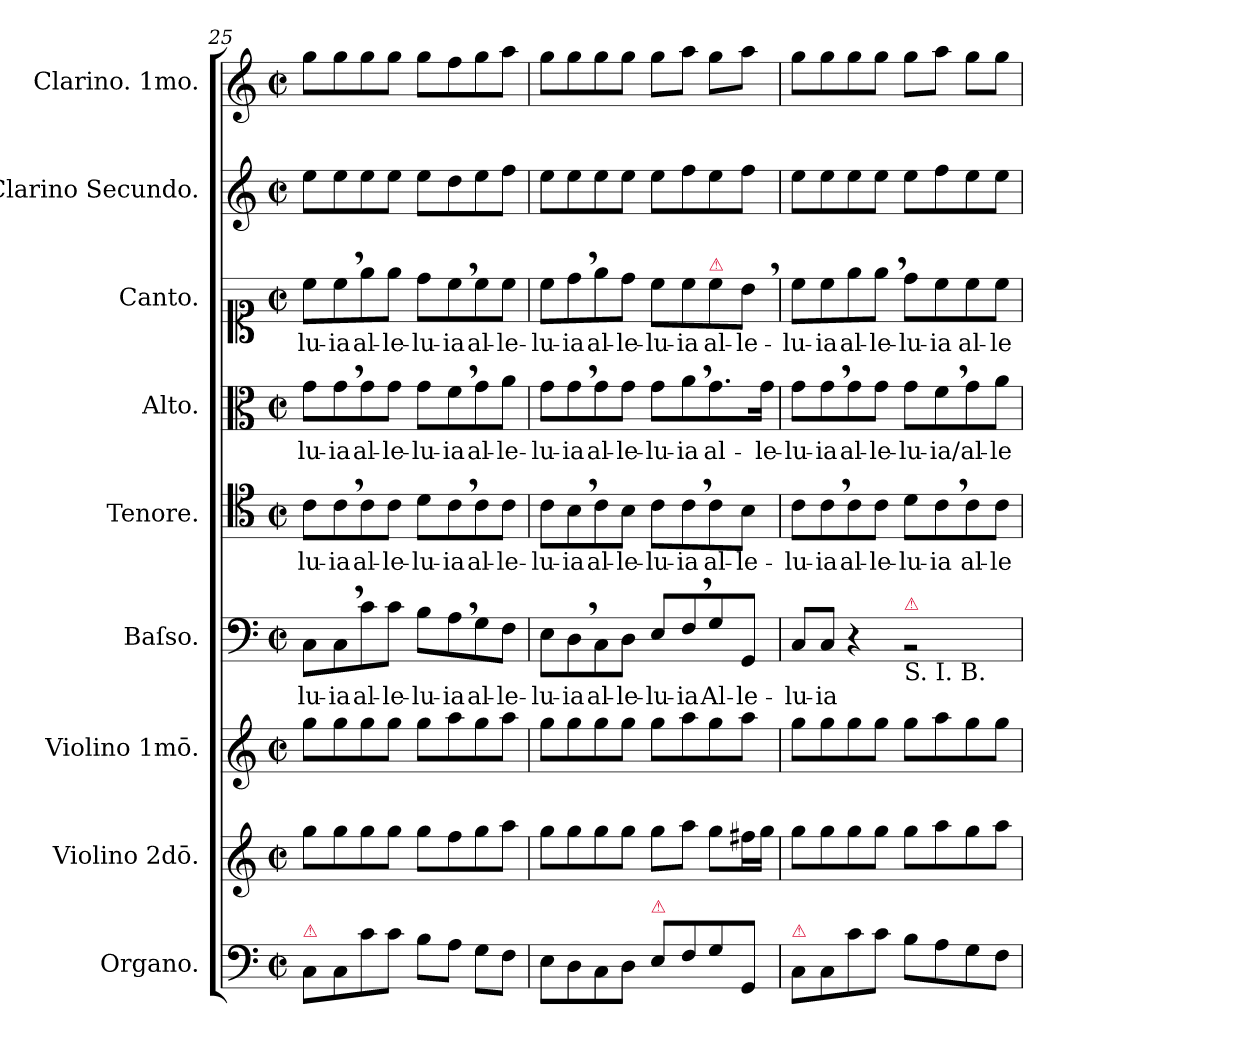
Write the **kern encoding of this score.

**kern	**kern	**kern	**kern	**text	**kern	**text	**kern	**text	**kern	**text	**kern	**kern
*part9	*part8	*part7	*part6	*part6	*part5	*part5	*part4	*part4	*part3	*part3	*part2	*part1
*staff9	*staff8	*staff7	*staff6	*staff6	*staff5	*staff5	*staff4	*staff4	*staff3	*staff3	*staff2	*staff1
*I"Organo.	*I"Violino 2dō.	*I"Violino 1mō.	*I"Baſso.	*	*I"Tenore.	*	*I"Alto.	*	*I"Canto.	*	*I"Clarino Secundo.	*I"Clarino. 1mo.
*I'org	*	*I'vl I	*I'B	*	*I'T	*	*I'A	*	*I'C	*	*	*
*clefF4	*clefG2	*clefG2	*clefF4	*	*clefC4	*	*clefC3	*	*clefC1	*	*clefG2	*clefG2
*k[]	*k[]	*k[]	*k[]	*	*k[]	*	*k[]	*	*k[]	*	*k[]	*k[]
*C:	*C:	*C:	*C:	*	*C:	*	*C:	*	*C:	*	*C:	*C:
*M2/2	*M2/2	*M2/2	*M2/2	*	*M2/2	*	*M2/2	*	*M2/2	*	*M2/2	*M2/2
*met(c|)	*met(c|)	*met(c|)	*met(c|)	*	*met(c|)	*	*met(c|)	*	*met(c|)	*	*met(c|)	*met(c|)
=25	=25	=25	=25	=25	=25	=25	=25	=25	=25	=25	=25	=25
!LO:TX:a:color=crimson:t=⚠	!	!	!	!	!	!	!	!	!	!	!	!
!	!	!	!	!LO:LY:i	!	!	!	!	!	!LO:LY:i	!	!
8C\L	8gg\L	8gg\L	8C\L	-lu-	8c\L	-lu-	8g\L	-lu-	8cc\L	-lu-	8ee\L	8gg\L
!	!	!	!	!LO:LY:i	!	!	!	!	!	!LO:LY:i	!	!
8C\	8gg\	8gg\	8C,\	-ia	8c,\	-ia	8g,\	-ia	8cc,\	-ia	8ee\	8gg\
!	!	!	!	!LO:LY:i	!	!LO:LY:i	!	!LO:LY:i	!	!	!	!
8c\	8gg\	8gg\	8c\	al-	8c\	al-	8g\	al-	8ee\	al-	8ee\	8gg\
!	!	!	!	!LO:LY:i	!	!LO:LY:i	!	!LO:LY:i	!	!	!	!
8c\J	8gg\J	8gg\J	8c\J	-le-	8c\J	-le-	8g\J	-le-	8ee\J	-le-	8ee\J	8gg\J
!	!	!	!	!LO:LY:i	!	!LO:LY:i	!	!LO:LY:i	!	!	!	!
8B\L	8gg\L	8gg\L	8B\L	-lu-	8d\L	-lu-	8g\L	-lu-	8dd\L	-lu-	8ee\L	8gg\L
!	!	!	!	!LO:LY:i	!	!LO:LY:i	!	!LO:LY:i	!	!	!	!
8A\J	8ff\	8aa\	8A,\	-ia	8c,\	-ia	8f,\	-ia	8cc,\	-ia	8dd\	8ff\
!	!	!	!	!LO:LY:i	!	!LO:LY:i	!	!LO:LY:i	!	!LO:LY:i	!	!
8G\L	8gg\	8gg\	8G\	al-	8c\	al-	8g\	al-	8cc\	al-	8ee\	8gg\
!	!	!	!	!LO:LY:i	!	!LO:LY:i	!	!LO:LY:i	!	!LO:LY:i	!	!
8F\J	8aa\J	8aa\J	8F\J	-le-	8c\J	-le-	8a\J	-le-	8cc\J	-le-	8ff\J	8aa\J
=26	=26	=26	=26	=26	=26	=26	=26	=26	=26	=26	=26	=26
!	!	!	!	!LO:LY:i	!	!LO:LY:i	!	!LO:LY:i	!	!LO:LY:i	!	!
8E\L	8gg\L	8gg\L	8E\L	-lu-	8c\L	-lu-	8g\L	-lu-	8cc\L	-lu-	8ee\L	8gg\L
!	!	!	!	!LO:LY:i	!	!LO:LY:i	!	!LO:LY:i	!	!LO:LY:i	!	!
8D\	8gg\	8gg\	8D,\	-ia	8B,\	-ia	8g,\	-ia	8dd,\	-ia	8ee\	8gg\
!	!	!	!	!	!	!	!	!	!	!LO:LY:i	!	!
8C\	8gg\	8gg\	8C\	al-	8c\	al-	8g\	al-	8ee\	al-	8ee\	8gg\
!	!	!	!	!	!	!	!	!	!	!LO:LY:i	!	!
8D\J	8gg\J	8gg\J	8D\J	-le-	8B\J	-le-	8g\J	-le-	8dd\J	-le-	8ee\J	8gg\J
!LO:TX:a:color=crimson:t=⚠	!	!	!	!	!	!	!	!	!	!	!	!
!	!	!	!	!	!	!	!	!	!	!LO:LY:i	!	!
8E/L	8gg\L	8gg\L	8E/L	-lu-	8c\L	-lu-	8g\L	-lu-	8cc\L	-lu-	8ee\L	8gg\L
!	!	!	!	!	!	!	!	!	!	!LO:LY:i	!	!
8F/	8aa\J	8aa\	8F,/	-ia	8c,\	-ia	8a,\	-ia	8cc\	-ia	8ff\	8aa\J
!	!	!	!	!	!	!	!	!	!LO:TX:a:color=crimson:t=⚠	!	!	!
8G/	8gg\L	8gg\	8G/	Al-	8c\	al-	8.g\	al-	8cc\	al-	8ee\	8gg\L
8GG/J	16ff#X\L	8aa\J	8GG/J	-le-	8B\J	-le-	.	.	8b,\J	-le-	8ff\J	8aa\J
.	16gg\JJ	.	.	.	.	.	16g\Jk	-le-	.	.	.	.
=27	=27	=27	=27	=27	=27	=27	=27	=27	=27	=27	=27	=27
!LO:TX:a:color=crimson:t=⚠	!	!	!	!	!	!	!	!	!	!	!	!
8C\L	8gg\L	8gg\L	8C/L	-lu-	8c\L	-lu-	8g\L	-lu-	8cc\L	-lu-	8ee\L	8gg\L
8C\	8gg\	8gg\	8C/J	-ia	8c,\	-ia	8g,\	-ia	8cc\	-ia	8ee\	8gg\
!	!	!	!	!	!	!LO:LY:i	!	!LO:LY:i	!	!LO:LY:i	!	!
8c\	8gg\	8gg\	4r	.	8c\	al-	8g\	al-	8ee\	al-	8ee\	8gg\
!	!	!	!	!	!	!LO:LY:i	!	!LO:LY:i	!	!LO:LY:i	!	!
8c\J	8gg\J	8gg\J	.	.	8c\J	-le-	8g\J	-le-	8ee,\J	-le-	8ee\J	8gg\J
!	!	!	!LO:TX:a:color=crimson:t=⚠	!	!	!	!	!	!	!	!	!
!	!	!	!LO:TX:b:t=S. I. B.	!	!	!	!	!	!	!	!	!
!	!	!	!	!	!	!LO:LY:i	!	!LO:LY:i	!	!LO:LY:i	!	!
8B\L	8gg\L	8gg\L	2rBB	.	8d\L	-lu-	8g\L	-lu-	8dd\L	-lu-	8ee\L	8gg\L
!	!	!	!	!	!	!LO:LY:i	!	!LO:LY:i	!	!LO:LY:i	!	!
8A\	8aa\	8aa\	.	.	8c,\	-ia	8f,\	-ia/	8cc\	-ia	8ff\	8aa\J
!	!	!	!	!	!	!LO:LY:i	!	!LO:LY:i	!	!LO:LY:i	!	!
8G\	8gg\	8gg\	.	.	8c\	al-	8g\	al-	8cc\	al-	8ee\	8gg\L
!	!	!	!	!	!	!LO:LY:i	!	!LO:LY:i	!	!LO:LY:i	!	!
8F\J	8aa\J	8gg\J	.	.	8c\J	-le-	8a\J	-le-	8cc\J	-le-	8ee\J	8gg\J
=	=	=	=	=	=	=	=	=	=	=	=	=
*-	*-	*-	*-	*-	*-	*-	*-	*-	*-	*-	*-	*-
